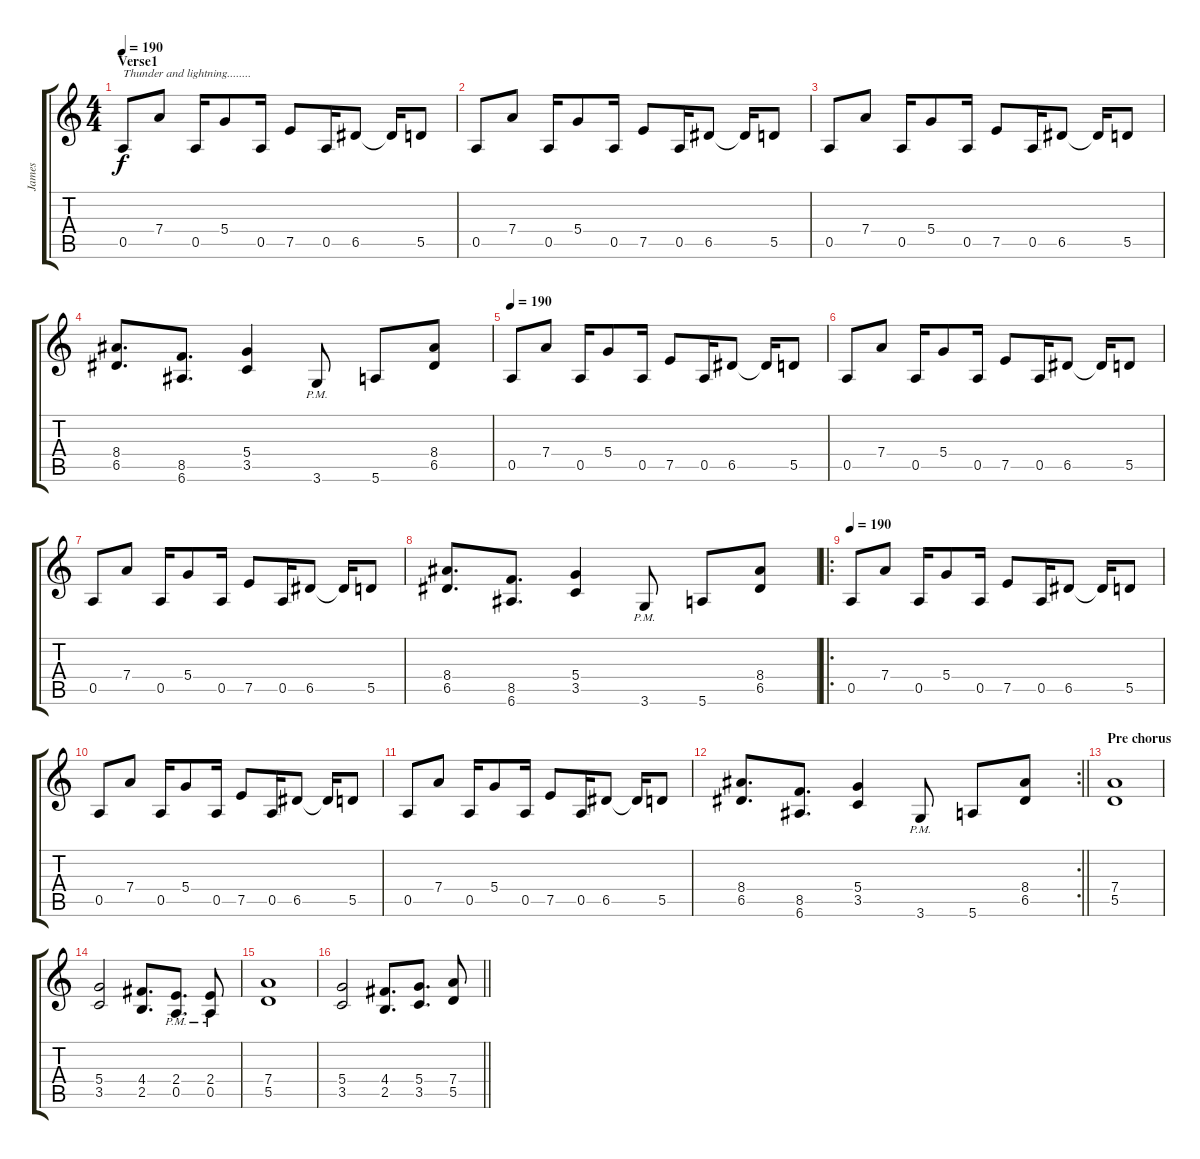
\track ("James" "James") {instrument distortionguitar}
\staff {score tabs}
\tuning (E4 B3 G3 D3 A2 E2) {hide}
\ts (4 4)
\section ("" "Verse1")
\tempo 190
\clef g2
\ks c
0.5.8{txt "Thunder and lightning........" dy f} 7.4.8 0.5.16 5.4.8 0.5.16 7.5.8 0.5.16 6.5.8 6.5{t}.16 5.5.8 |
0.5.8 7.4.8 0.5.16 5.4.8 0.5.16 7.5.8 0.5.16 6.5.8 6.5{t}.16 5.5.8 |
0.5.8 7.4.8 0.5.16 5.4.8 0.5.16 7.5.8 0.5.16 6.5.8 6.5{t}.16 5.5.8 |
(8.4 6.5).8{d} (8.5 6.6).8{d} (5.4 3.5).4 3.6{pm}.8 5.6.8 (8.4 6.5).8 |
\tempo 190
0.5.8 7.4.8 0.5.16 5.4.8 0.5.16 7.5.8 0.5.16 6.5.8 6.5{t}.16 5.5.8 |
0.5.8 7.4.8 0.5.16 5.4.8 0.5.16 7.5.8 0.5.16 6.5.8 6.5{t}.16 5.5.8 |
0.5.8 7.4.8 0.5.16 5.4.8 0.5.16 7.5.8 0.5.16 6.5.8 6.5{t}.16 5.5.8 |
(8.4 6.5).8{d} (8.5 6.6).8{d} (5.4 3.5).4 3.6{pm}.8 5.6.8 (8.4 6.5).8 |
\ro
\tempo 190
0.5.8 7.4.8 0.5.16 5.4.8 0.5.16 7.5.8 0.5.16 6.5.8 6.5{t}.16 5.5.8 |
0.5.8 7.4.8 0.5.16 5.4.8 0.5.16 7.5.8 0.5.16 6.5.8 6.5{t}.16 5.5.8 |
0.5.8 7.4.8 0.5.16 5.4.8 0.5.16 7.5.8 0.5.16 6.5.8 6.5{t}.16 5.5.8 |
\rc 2
\barLineRight lightlight
(8.4 6.5).8{d} (8.5 6.6).8{d} (5.4 3.5).4 3.6{pm}.8 5.6.8 (8.4 6.5).8 |
\section ("" "Pre chorus")
(7.4 5.5).1 |
(5.4 3.5).2 (4.4 2.5).8{d} (2.4{pm} 0.5).8{d} (2.4{pm} 0.5).8 |
(7.4 5.5).1 |
\barLineRight lightlight
(5.4 3.5).2 (4.4 2.5).8{d} (5.4 3.5).8{d} (7.4 5.5).8
